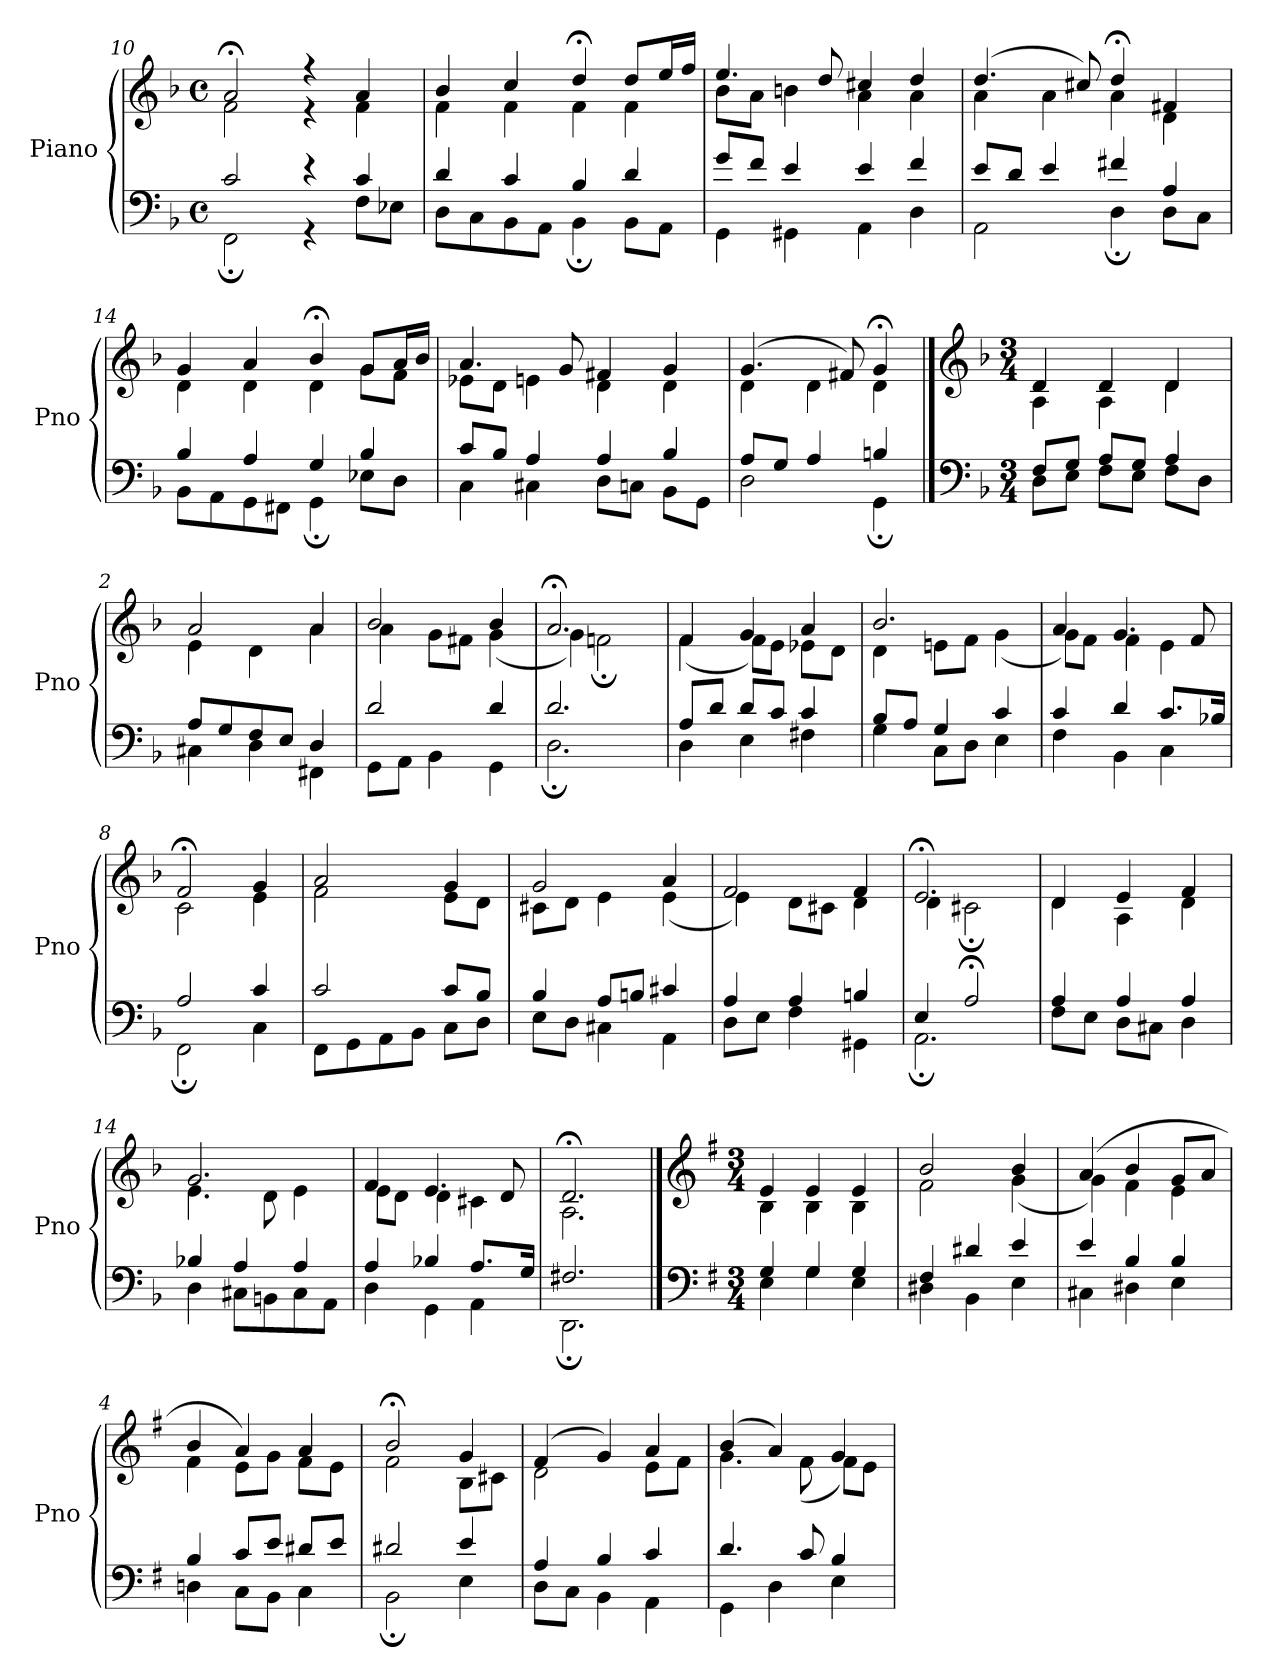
**kern	**kern
*part1	*part1
*staff2	*staff1
*I"Piano	*
*I'Pno	*
*clefF4	*clefG2
*k[b-]	*k[b-]
*M4/4	*M4/4
*met(c)	*met(c)
=10	=10
*^	*^
2c/	2FF;\	2a;</	2f\
4r	4r	4r	4r
4c/	8F\L	4a/	4f\
.	8E-X\J	.	.
=11	=11	=11	=11
4d/	8D\L	4b-/	4f\
.	8C\	.	.
4c/	8BB-\	4cc/	4f\
.	8AA\J	.	.
4B-/	4BB-;\	4dd;</	4f\
4d/	8BB-\L	8dd/L	4f\
.	8AA\J	16ee/L	.
.	.	16ff/JJ	.
=12	=12	=12	=12
8g/L	4GG\	4.ee/	8b-\L
8f/J	.	.	8a\J
4e/	4GG#X\	.	4bn\
.	.	8dd/	.
4e/	4AA\	4cc#X/	4a\
4f/	4D\	4dd/	4a\
=13	=13	=13	=13
8e/L	2AA\	(>4.dd/	4a\
8d/J	.	.	.
4e/	.	.	4a\
.	.	8cc#X/)	.
4f#X/	4D;\	4dd;</	4a\
4A/	8D\L	4f#X/	4d\
.	8C\J	.	.
=14	=14	=14	=14
4B-/	8BB-\L	4g/	4d\
.	8AA\	.	.
4A/	8GG\	4a/	4d\
.	8FF#X\J	.	.
4G/	4GG;\	4b-;</	4d\
4B-/	8E-X\L	8g/L	8g\L
.	8D\J	16a/L	8f\J
.	.	16b-/JJ	.
=15	=15	=15	=15
8c/L	4C\	4.a/	8e-X\L
8B-/J	.	.	8d\J
4A/	4C#X\	.	4en\
.	.	8g/	.
4A/	8D\L	4f#X/	4d\
.	8Cn\J	.	.
4B-/	8BB-\L	4g/	4d\
.	8GG\J	.	.
=16	=16	=16	=16
8A/L	2D\	(>4.g/	4d\
8G/J	.	.	.
4A/	.	.	4d\
.	.	8f#X/)	.
4Bn/	4GG;\	4g;</	4d\
==1	==1	==1	==1
*clefF4	*	*clefG2	*
*k[b-]	*	*k[b-]	*
*M3/4	*	*M3/4	*
8F/L	8D\L	4d/	4A\
8G/J	8E\J	.	.
8A/L	8F\L	4d/	4A\
8G/J	8E\J	.	.
4A/	8F\L	4d/	4d\
.	8D\J	.	.
=2	=2	=2	=2
8A/L	4C#X\	2a/	4e\
8G/	.	.	.
8F/	4D\	.	4d\
8E/J	.	.	.
4D/	4FF#X\	4a/	4a\
=3	=3	=3	=3
2d/	8GG\L	2b-/	4a\
.	8AA\J	.	.
.	4BB-\	.	8g\L
.	.	.	8f#X\J
4d/	4GG\	4b-/	(<4g\
=4	=4	=4	=4
2.d/	2.D;\	2.a;</	4g\)
.	.	.	2fn;\
=5	=5	=5	=5
8A/L	4D\	4f/	(<4f\
8d/J	.	.	.
8d/L	4E\	4g/	8f\L)
8c/J	.	.	8e\J
4c/	4F#X\	4a/	8e-X\L
.	.	.	8d\J
=6	=6	=6	=6
8B-/L	4G\	2.b-/	4d\
8A/J	.	.	.
4G/	8C\L	.	8en\L
.	8D\J	.	8f\J
4c/	4E\	.	(<4g\
=7	=7	=7	=7
4c/	4F\	4a/	8g\L)
.	.	.	8f\J
4d/	4BB-\	4.g/	4f\
8.c/L	4C\	.	4e\
.	.	8f/	.
16B-X/Jk	.	.	.
=8	=8	=8	=8
2A/	2FF;\	2f;</	2c\
4c/	4C\	4g/	4e\
=9	=9	=9	=9
2c/	8FF\L	2a/	2f\
.	8GG\	.	.
.	8AA\	.	.
.	8BB-\J	.	.
8c/L	8C\L	4g/	8e\L
8B-/J	8D\J	.	8d\J
=10	=10	=10	=10
4B-/	8E\L	2g/	8c#X\L
.	8D\J	.	8d\J
8A/L	4C#X\	.	4e\
8Bn/J	.	.	.
4c#X/	4AA\	4a/	(<4e\
=11	=11	=11	=11
4A/	8D\L	2f/	4e\)
.	8E\J	.	.
4A/	4F\	.	8d\L
.	.	.	8c#X\J
4Bn/	4GG#X\	4f/	4d\
=12	=12	=12	=12
4E/	2.AA;\	2.e;</	4d\
2A;</	.	.	2c#X;\
=13	=13	=13	=13
4A/	8F\L	4d/	4d\
.	8E\J	.	.
4A/	8D\L	4e/	4A\
.	8C#X\J	.	.
4A/	4D\	4f/	4d\
=14	=14	=14	=14
4B-X/	4D\	2.g/	4.e\
4A/	8C#X\L	.	.
.	8BBn\	.	8d\
4A/	8C#\	.	4e\
.	8AA\J	.	.
=15	=15	=15	=15
4A/	4D\	4f/	8e\L
.	.	.	8d\J
4B-X/	4GG\	4.e/	4d\
8.A/L	4AA\	.	4c#X\
.	.	8d/	.
16G/Jk	.	.	.
=16	=16	=16	=16
2.F#X/	2.DD;\	2.d;</	2.A\
==1	==1	==1	==1
*clefF4	*	*clefG2	*
*k[f#]	*	*k[f#]	*
*M3/4	*	*M3/4	*
4G/	4E\	4e/	4B\
4G/	4G\	4e/	4B\
4G/	4E\	4e/	4B\
=2	=2	=2	=2
4F#/	4D#X\	2b/	2f#\
4d#X/	4BB\	.	.
4e/	4E\	4b/	(<4g\
=3	=3	=3	=3
4e/	4C#X\	(>4a/	4g\)
4B/	4D#X\	4b/	4f#\
4B/	4E\	8g/L	4e\
.	.	8a/J	.
=4	=4	=4	=4
4B/	4Dn\	4b/	4f#\
8c/L	8C\L	4a/)	8e\L
8e/J	8BB\J	.	8g\J
8d#X/L	4C\	4a/	8f#\L
8e/J	.	.	8e\J
=5	=5	=5	=5
2d#X/	2BB;\	2b;</	2f#\
4e/	4E\	4g/	8B\L
.	.	.	8c#X\J
=6	=6	=6	=6
4A/	8D\L	(>4f#/	2d\
.	8C\J	.	.
4B/	4BB\	4g/)	.
4c/	4AA\	4a/	8e\L
.	.	.	8f#\J
=7	=7	=7	=7
4.d/	4GG\	(>4b/	4.g\
.	4D\	4a/)	.
8c/	.	.	(<8f#\
4B/	4E\	4g/	8f#\L)
.	.	.	8e\J
*v	*v	*	*
*	*v	*v
=	=
*-	*-
